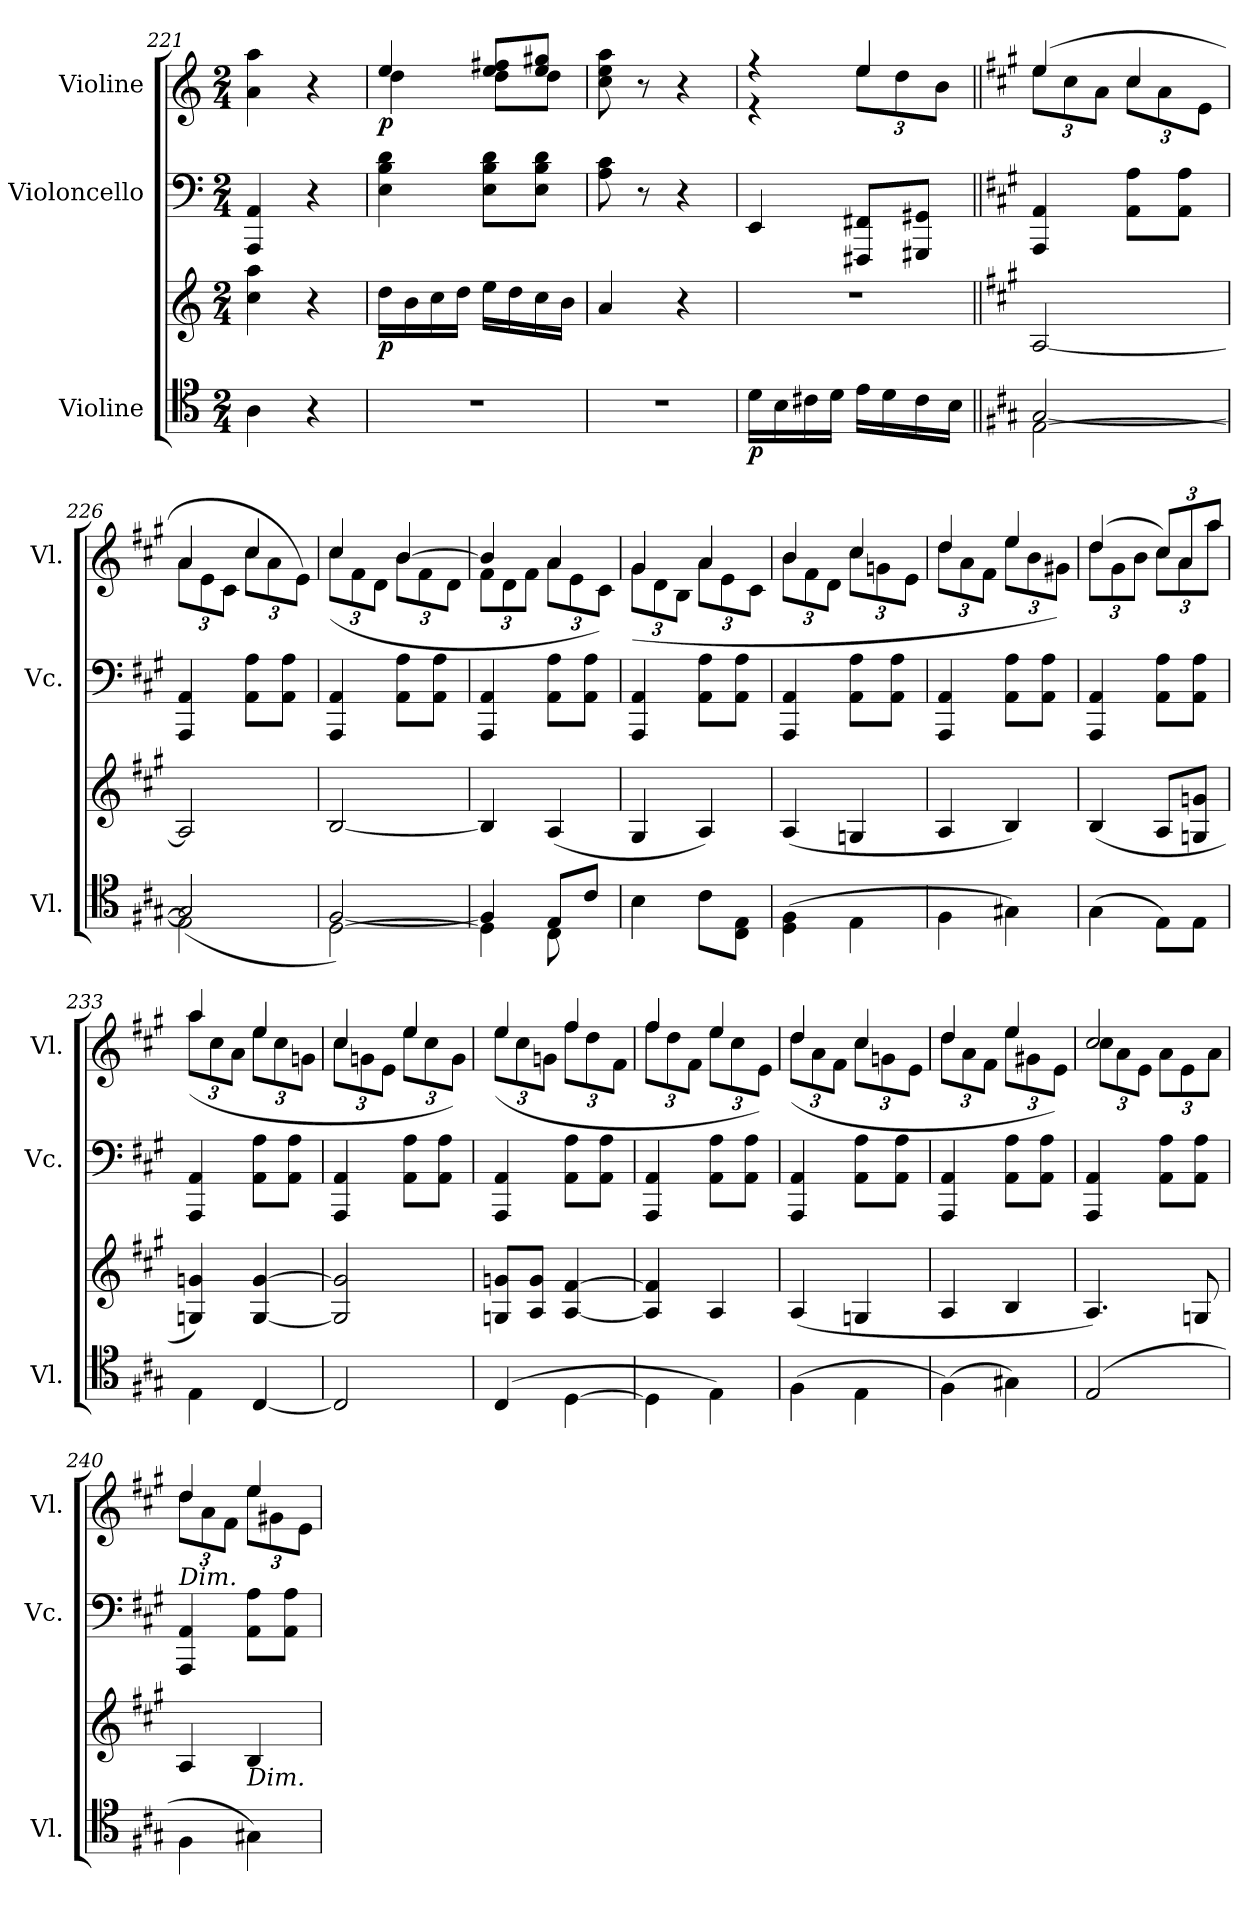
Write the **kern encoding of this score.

**kern	**kern	**dynam	**kern	**kern	**dynam
*part3	*part3	*part3	*part2	*part1	*part1
*staff4	*staff3	*staff3/4	*staff2	*staff1	*staff1
*I"Violine	*	*	*I"Violoncello	*I"Violine	*
*I'Vl.	*	*	*I'Vc.	*I'Vl.	*
*clefC4	*clefG2	*	*clefF4	*clefG2	*
*k[]	*k[]	*	*k[]	*k[]	*
*M2/4	*M2/4	*	*M2/4	*M2/4	*
=221	=221	=221	=221	=221	=221
4A\	4cc\ 4aa\	.	4AAA/ 4AA/	4a\ 4aa\	.
4r	4r	.	4r	4r	.
=222	=222	=222	=222	=222	=222
*	*	*	*	*^	*
!	!	!LO:DY:b	!	!	!	!LO:DY:b
2r	16dd\LL	p	4E\ 4B\ 4d\	4ee/	4dd\	p
.	16b\	.	.	.	.	.
.	16cc\	.	.	.	.	.
.	16dd\JJ	.	.	.	.	.
.	16ee\LL	.	8E\ 8B\ 8d\L	8ee/ 8ff#X/L	8dd\L	.
.	16dd\	.	.	.	.	.
.	16cc\	.	8E\ 8B\ 8d\J	8ee/ 8gg#X/J	8dd\J	.
.	16b\JJ	.	.	.	.	.
*	*	*	*	*v	*v	*
=223	=223	=223	=223	=223	=223
2r	4a/	.	8A\ 8c\	8cc\ 8ee\ 8aa\	.
.	.	.	8r	8r	.
.	4r	.	4r	4r	.
=224	=224	=224	=224	=224	=224
*	*	*	*	*^	*
!	!	!LO:DY:b=2	!	!	!	!
16d\LL	2r	p	4EE/	4r	4r	.
16B\	.	.	.	.	.	.
16c#X\	.	.	.	.	.	.
16d\JJ	.	.	.	.	.	.
*	*	*	*	*	*Xbrackettup	*
16e\LL	.	.	8FFF#X/ 8FF#X/L	4ee/	12ee\L	.
16d\	.	.	.	.	.	.
.	.	.	.	.	12dd\	.
16c#\	.	.	8GGG#X/ 8GG#X/J	.	.	.
.	.	.	.	.	12b\J	.
16B\JJ	.	.	.	.	.	.
=225||	=225||	=225||	=225||	=225||	=225||	=225||
*k[f#c#g#]	*k[f#c#g#]	*	*k[f#c#g#]	*k[f#c#g#]	*	*
*^	*	*	*	*	*	*
[2E\	[2G#/	[2A/	.	4AAA/ 4AA/	(>4ee/	12ee\L	.
.	.	.	.	.	.	12cc#\	.
.	.	.	.	.	.	12a\J	.
.	.	.	.	8AA\ 8A\L	4cc#/	12cc#\L	.
.	.	.	.	.	.	12a\	.
.	.	.	.	8AA\ 8A\J	.	.	.
.	.	.	.	.	.	12e\J	.
=226	=226	=226	=226	=226	=226	=226	=226
2E\]	(>2G#/]	2A/]	.	4AAA/ 4AA/	4a/	12a\L	.
.	.	.	.	.	.	12e\	.
.	.	.	.	.	.	12c#\J	.
.	.	.	.	8AA\ 8A\L	4cc#/	12cc#\L	.
.	.	.	.	.	.	12a\	.
.	.	.	.	8AA\ 8A\J	.	.	.
.	.	.	.	.	.	12e\J)	.
=227	=227	=227	=227	=227	=227	=227	=227
[2D\	[2F#/)	[2B/	.	4AAA/ 4AA/	4cc#/	(>12cc#\L	.
.	.	.	.	.	.	12f#\	.
.	.	.	.	.	.	12d\J	.
.	.	.	.	8AA\ 8A\L	[4b/	12b\L	.
.	.	.	.	.	.	12f#\	.
.	.	.	.	8AA\ 8A\J	.	.	.
.	.	.	.	.	.	12d\J	.
=228	=228	=228	=228	=228	=228	=228	=228
4F#/]	4D\]	4B/]	.	4AAA/ 4AA/	4b/]	12f#\L	.
.	.	.	.	.	.	12d\	.
.	.	.	.	.	.	12f#\J	.
8E/L	8C#\	(<4A/	.	8AA\ 8A\L	4a/	12a\L	.
.	.	.	.	.	.	12e\	.
8c#/J	8ryy	.	.	8AA\ 8A\J	.	.	.
.	.	.	.	.	.	12c#\J)	.
*v	*v	*	*	*	*	*	*
=229	=229	=229	=229	=229	=229	=229
4B\	4G#/	.	4AAA/ 4AA/	4g#/	(>12g#\L	.
.	.	.	.	.	12d\	.
.	.	.	.	.	12B\J	.
8c#\L	4A/)	.	8AA\ 8A\L	4a/	12a\L	.
.	.	.	.	.	12e\	.
8C#\ 8E\J	.	.	8AA\ 8A\J	.	.	.
.	.	.	.	.	12c#\J	.
=230	=230	=230	=230	=230	=230	=230
(<4D\ 4F#\	(<4A/	.	4AAA/ 4AA/	4b/	12b\L	.
.	.	.	.	.	12f#\	.
.	.	.	.	.	12d\J	.
4E\	4Gn/	.	8AA\ 8A\L	4cc#/	12cc#\L	.
.	.	.	.	.	12gn\	.
.	.	.	8AA\ 8A\J	.	.	.
.	.	.	.	.	12e\J	.
=231	=231	=231	=231	=231	=231	=231
4F#\	4A/	.	4AAA/ 4AA/	4dd/	12dd\L	.
.	.	.	.	.	12a\	.
.	.	.	.	.	12f#\J	.
4G#X\)	4B/)	.	8AA\ 8A\L	4ee/	12ee\L	.
.	.	.	.	.	12b\	.
.	.	.	8AA\ 8A\J	.	.	.
.	.	.	.	.	12g#X\J)	.
=232	=232	=232	=232	=232	=232	=232
(>4G#\	(<4B/	.	4AAA/ 4AA/	(>4dd/	12dd\L	.
.	.	.	.	.	12g#\	.
.	.	.	.	.	12b\J	.
8E\L)	8A/L	.	8AA\ 8A\L	12cc#/L)	12cc#\L	.
.	.	.	.	12a/	12a\	.
8E\J	8Gn/ 8gn/J	.	8AA\ 8A\J	.	.	.
.	.	.	.	12aa/J	12aa\J	.
=233	=233	=233	=233	=233	=233	=233
4E\	4Gn/ 4gn/)	.	4AAA/ 4AA/	4aa/	(>12aa\L	.
.	.	.	.	.	12cc#\	.
.	.	.	.	.	12a\J	.
[4C#/	[4G/ [4g/	.	8AA\ 8A\L	4ee/	12ee\L	.
.	.	.	.	.	12cc#\	.
.	.	.	8AA\ 8A\J	.	.	.
.	.	.	.	.	12gn\J	.
=234	=234	=234	=234	=234	=234	=234
2C#/]	2Gn]/ 2gn]/	.	4AAA/ 4AA/	4cc#/	12cc#\L	.
.	.	.	.	.	12gn\	.
.	.	.	.	.	12e\J	.
.	.	.	8AA\ 8A\L	4ee/	12ee\L	.
.	.	.	.	.	12cc#\	.
.	.	.	8AA\ 8A\J	.	.	.
.	.	.	.	.	12g\J)	.
=235	=235	=235	=235	=235	=235	=235
(>4C#/	8G/ 8gn/L	.	4AAA/ 4AA/	4ee/	(>12ee\L	.
.	.	.	.	.	12cc#\	.
.	8A/ 8g/J	.	.	.	.	.
.	.	.	.	.	12gn\J	.
[4D\	[4A/ [4f#/	.	8AA\ 8A\L	4ff#/	12ff#\L	.
.	.	.	.	.	12dd\	.
.	.	.	8AA\ 8A\J	.	.	.
.	.	.	.	.	12f#\J	.
=236	=236	=236	=236	=236	=236	=236
4D\]	4A]/ 4f#]/	.	4AAA/ 4AA/	4ff#/	12ff#\L	.
.	.	.	.	.	12dd\	.
.	.	.	.	.	12f#\J	.
4E\)	4A/	.	8AA\ 8A\L	4ee/	12ee\L	.
.	.	.	.	.	12cc#\	.
.	.	.	8AA\ 8A\J	.	.	.
.	.	.	.	.	12e\J)	.
=237	=237	=237	=237	=237	=237	=237
(>4F#\	(<4A/	.	4AAA/ 4AA/	4dd/	(>12dd\L	.
.	.	.	.	.	12a\	.
.	.	.	.	.	12f#\J	.
4E\	4Gn/	.	8AA\ 8A\L	4cc#/	12cc#\L	.
.	.	.	.	.	12gn\	.
.	.	.	8AA\ 8A\J	.	.	.
.	.	.	.	.	12e\J	.
=238	=238	=238	=238	=238	=238	=238
(>4F#\)	4A/	.	4AAA/ 4AA/	4dd/	12dd\L	.
.	.	.	.	.	12a\	.
.	.	.	.	.	12f#\J	.
4G#X\)	4B/	.	8AA\ 8A\L	4ee/	12ee\L	.
.	.	.	.	.	12g#X\	.
.	.	.	8AA\ 8A\J	.	.	.
.	.	.	.	.	12e\J)	.
=239	=239	=239	=239	=239	=239	=239
(<2E/	4.A/)	.	4AAA/ 4AA/	2cc#/	12cc#\L	.
.	.	.	.	.	12a\	.
.	.	.	.	.	12e\J	.
.	.	.	8AA\ 8A\L	.	12a\L	.
.	.	.	.	.	12e\	.
.	8Gn/	.	8AA\ 8A\J	.	.	.
.	.	.	.	.	12a\J	.
=240	=240	=240	=240	=240	=240	=240
!	!	!	!	!LO:TX:b:i:t=Dim.	!	!
!	!	!LO:DY:b=2	!	!	!	!
4F#\	4A/	dimin:	4AAA/ 4AA/	4dd/	12dd\L	.
.	.	.	.	.	12a\	.
.	.	.	.	.	12f#\J	.
!	!LO:TX:b:i:t=Dim.	!	!	!	!	!
4G#X\)	4B/	.	8AA\ 8A\L	4ee/	12ee\L	.
.	.	.	.	.	12g#X\	.
.	.	.	8AA\ 8A\J	.	.	.
.	.	.	.	.	12e\J	.
*	*	*	*	*v	*v	*
=	=	=	=	=	=
*-	*-	*-	*-	*-	*-
